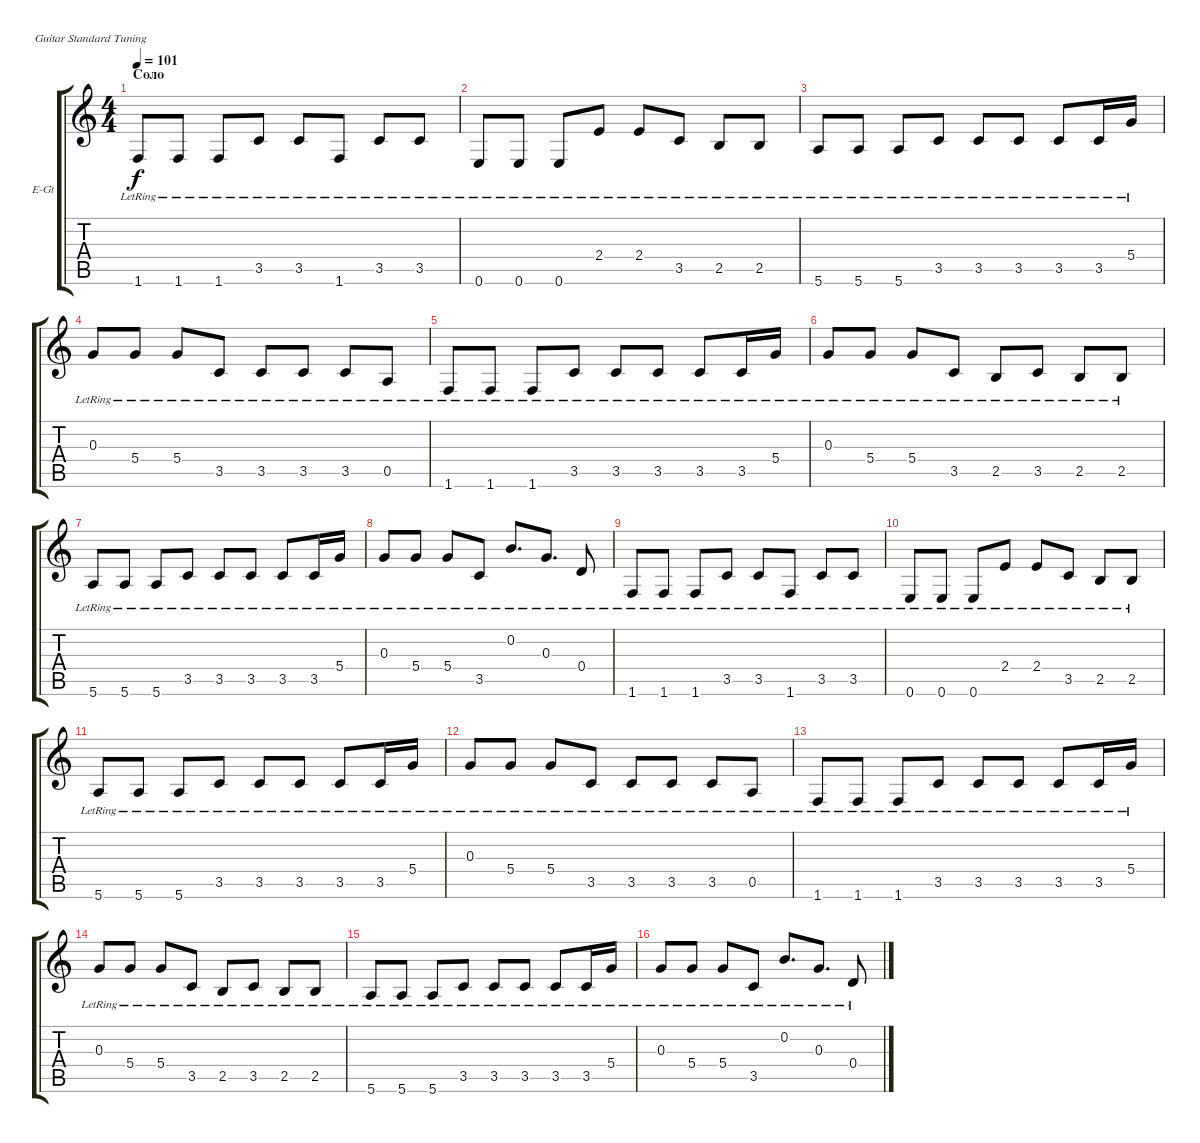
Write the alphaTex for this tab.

\bracketExtendMode groupsimilarinstruments
\firstSystemTrackNameOrientation horizontal
\otherSystemsTrackNameOrientation horizontal
\track ("электро чистая" "E-Gt") {instrument electricguitarclean}
\staff {score tabs}
\tuning (E4 B3 G3 D3 A2 E2)
\ts (4 4)
\section ("" "Соло")
\tempo 101
\clef g2
\ks c
1.6{lr}.8{dy f} 1.6{lr}.8 1.6{lr}.8 3.5{lr}.8 3.5{lr}.8 1.6{lr}.8 3.5{lr}.8 3.5{lr}.8 |
0.6{lr}.8 0.6{lr}.8 0.6{lr}.8 2.4{lr}.8 2.4{lr}.8 3.5{lr}.8 2.5{lr}.8 2.5{lr}.8 |
5.6{lr}.8 5.6{lr}.8 5.6{lr}.8 3.5{lr}.8 3.5{lr}.8 3.5{lr}.8 3.5{lr}.8 3.5{lr}.16 5.4{lr}.16 |
0.3{lr}.8 5.4{lr}.8 5.4{lr}.8 3.5{lr}.8 3.5{lr}.8 3.5{lr}.8 3.5{lr}.8 0.5{lr}.8 |
1.6{lr}.8 1.6{lr}.8 1.6{lr}.8 3.5{lr}.8 3.5{lr}.8 3.5{lr}.8 3.5{lr}.8 3.5{lr}.16 5.4{lr}.16 |
0.3{lr}.8 5.4{lr}.8 5.4{lr}.8 3.5{lr}.8 2.5{lr}.8 3.5{lr}.8 2.5{lr}.8 2.5{lr}.8 |
5.6{lr}.8 5.6{lr}.8 5.6{lr}.8 3.5{lr}.8 3.5{lr}.8 3.5{lr}.8 3.5{lr}.8 3.5{lr}.16 5.4{lr}.16 |
0.3{lr}.8 5.4{lr}.8 5.4{lr}.8 3.5{lr}.8 0.2{lr}.8{d} 0.3{lr}.8{d} 0.4{lr}.8 |
1.6{lr}.8 1.6{lr}.8 1.6{lr}.8 3.5{lr}.8 3.5{lr}.8 1.6{lr}.8 3.5{lr}.8 3.5{lr}.8 |
0.6{lr}.8 0.6{lr}.8 0.6{lr}.8 2.4{lr}.8 2.4{lr}.8 3.5{lr}.8 2.5{lr}.8 2.5{lr}.8 |
5.6{lr}.8 5.6{lr}.8 5.6{lr}.8 3.5{lr}.8 3.5{lr}.8 3.5{lr}.8 3.5{lr}.8 3.5{lr}.16 5.4{lr}.16 |
0.3{lr}.8 5.4{lr}.8 5.4{lr}.8 3.5{lr}.8 3.5{lr}.8 3.5{lr}.8 3.5{lr}.8 0.5{lr}.8 |
1.6{lr}.8 1.6{lr}.8 1.6{lr}.8 3.5{lr}.8 3.5{lr}.8 3.5{lr}.8 3.5{lr}.8 3.5{lr}.16 5.4{lr}.16 |
0.3{lr}.8 5.4{lr}.8 5.4{lr}.8 3.5{lr}.8 2.5{lr}.8 3.5{lr}.8 2.5{lr}.8 2.5{lr}.8 |
5.6{lr}.8 5.6{lr}.8 5.6{lr}.8 3.5{lr}.8 3.5{lr}.8 3.5{lr}.8 3.5{lr}.8 3.5{lr}.16 5.4{lr}.16 |
0.3{lr}.8 5.4{lr}.8 5.4{lr}.8 3.5{lr}.8 0.2{lr}.8{d} 0.3{lr}.8{d} 0.4{lr}.8
